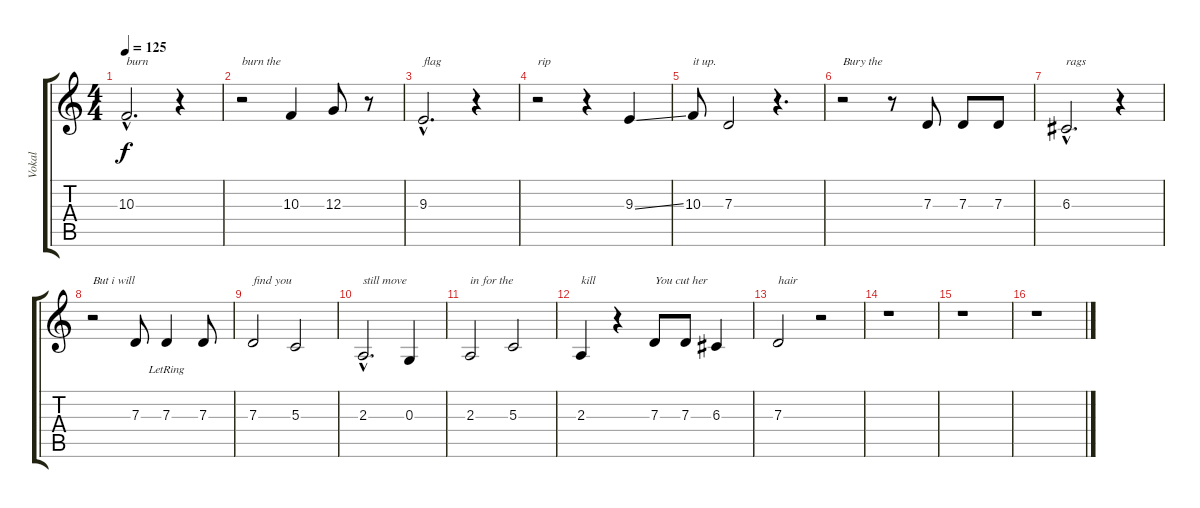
\track ("Vokal" "Vokal") {instrument panflute}
\staff {score tabs}
\tuning (E4 B3 G3 D3 A2 E2) {hide}
\ts (4 4)
\tempo 125
\clef g2
\ks c
10.3{hac}.2{d txt "burn" dy f} r.4 |
r.2{txt "burn the"} 10.3.4 12.3.8 r.8 |
9.3{hac}.2{d txt "flag"} r.4 |
r.2{txt "rip"} r.4 9.3{ss}.4 |
10.3.8{txt "it up."} 7.3.2 r.4{d} |
r.2{txt "Bury the"} r.8 7.3.8 7.3.8 7.3.8 |
6.3{hac}.2{d txt "rags"} r.4 |
r.2{txt "But i will"} 7.3.8 7.3{lr}.4 7.3.8 |
7.3.2{txt "find you"} 5.3.2 |
2.3{hac}.2{d txt "still move"} 0.3.4 |
2.3.2{txt "in for the"} 5.3.2 |
2.3.4{txt "kill"} r.4 7.3.8{txt "You cut her"} 7.3.8 6.3.4 |
7.3.2{txt "hair"} r.2 |
r.1 |
r.1 |
r.1
